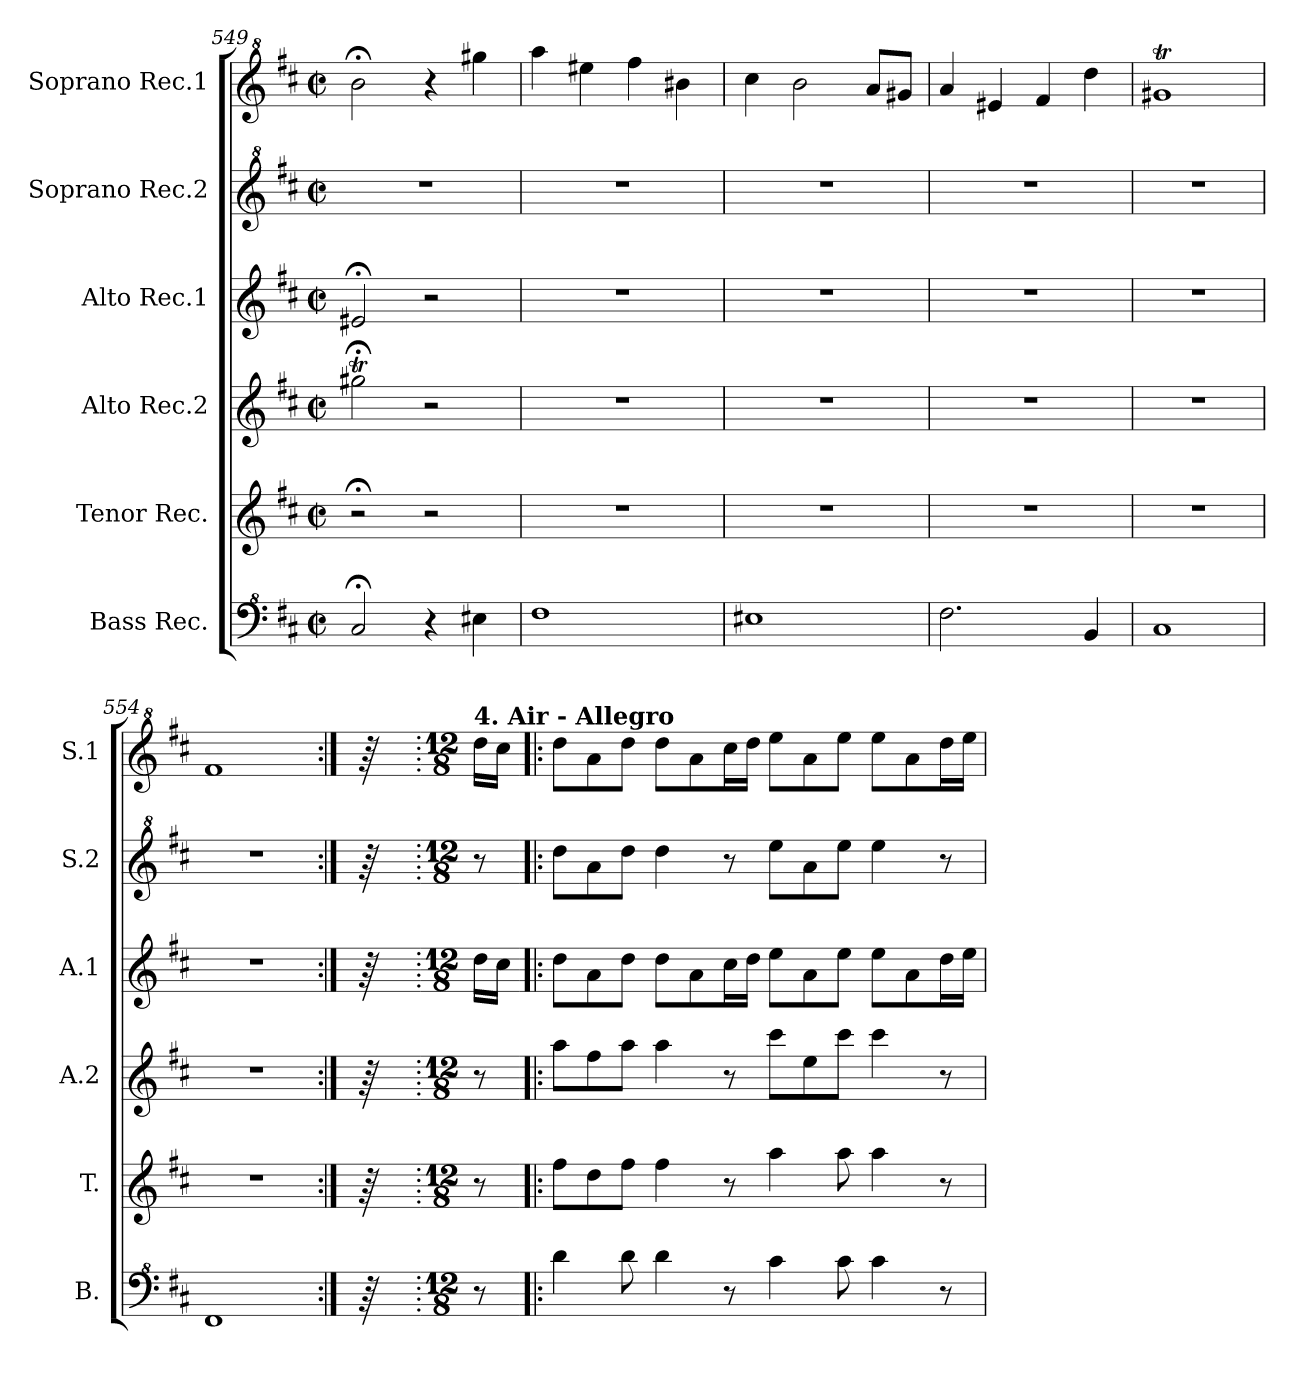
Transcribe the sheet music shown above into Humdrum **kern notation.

**kern	**kern	**kern	**kern	**kern	**kern
*part6	*part5	*part4	*part3	*part2	*part1
*staff6	*staff5	*staff4	*staff3	*staff2	*staff1
*I"Bass Rec.	*I"Tenor Rec.	*I"Alto Rec.2	*I"Alto Rec.1	*I"Soprano Rec.2	*I"Soprano Rec.1
*I'B.	*I'T.	*I'A.2	*I'A.1	*I'S.2	*I'S.1
*clefF^4	*clefG2	*clefG2	*clefG2	*clefG^2	*clefG^2
*k[f#c#]	*k[f#c#]	*k[f#c#]	*k[f#c#]	*k[f#c#]	*k[f#c#]
*D:	*D:	*D:	*D:	*D:	*D:
*M2/2	*M2/2	*M2/2	*M2/2	*M2/2	*M2/2
*met(c|)	*met(c|)	*met(c|)	*met(c|)	*met(c|)	*met(c|)
=549	=549	=549	=549	=549	=549
2c#;</	2r;<	2gg#X;<t\	2e#X;</	1r	2bb;<\
4r	2r	2r	2r	.	4r
4e#X\	.	.	.	.	4ggg#X\
=550	=550	=550	=550	=550	=550
1f#	1r	1r	1r	1r	4aaa\
.	.	.	.	.	4eee#X\
.	.	.	.	.	4fff#\
.	.	.	.	.	4bb#X\
=551	=551	=551	=551	=551	=551
1e#X	1r	1r	1r	1r	4ccc#\
.	.	.	.	.	2bb\
.	.	.	.	.	8aa/L
.	.	.	.	.	8gg#X/J
=552	=552	=552	=552	=552	=552
2.f#\	1r	1r	1r	1r	4aa/
.	.	.	.	.	4ee#X/
.	.	.	.	.	4ff#/
4B/	.	.	.	.	4ddd\
=553	=553	=553	=553	=553	=553
1c#	1r	1r	1r	1r	1gg#Xt
=554	=554	=554	=554	=554	=554
1F#	1r	1r	1r	1r	1ff#
=555:|!	=555:|!	=555:|!	=555:|!	=555:|!	=555:|!
64r	64r	64r	64r	64r	64r
!!LO:LB:g=z
=555X2.	=555X2.	=555X2.	=555X2.	=555X2.	=555X2.
*M12/8	*M12/8	*M12/8	*M12/8	*M12/8	*M12/8
*	*	*	*	*	*MM150
!	!	!	!	!	!LO:TX:a:B:t=4. Air - Allegro
8r	8r	8r	16dd\LL	8r	16ddd\LL
.	.	.	16cc#\JJ	.	16ccc#\JJ
=556!|:	=556!|:	=556!|:	=556!|:	=556!|:	=556!|:
4dd\	8ff#\L	8aa\L	8dd\L	8ddd\L	8ddd\L
.	8dd\	8ff#\	8a\	8aa\	8aa\
8dd\	8ff#\J	8aa\J	8dd\J	8ddd\J	8ddd\J
4dd\	4ff#\	4aa\	8dd\L	4ddd\	8ddd\L
.	.	.	8a\	.	8aa\
8r	8r	8r	16cc#\L	8r	16ccc#\L
.	.	.	16dd\JJ	.	16ddd\JJ
4cc#\	4aa\	8ccc#\L	8ee\L	8eee\L	8eee\L
.	.	8ee\	8a\	8aa\	8aa\
8cc#\	8aa\	8ccc#\J	8ee\J	8eee\J	8eee\J
4cc#\	4aa\	4ccc#\	8ee\L	4eee\	8eee\L
.	.	.	8a\	.	8aa\
8r	8r	8r	16dd\L	8r	16ddd\L
.	.	.	16ee\JJ	.	16eee\JJ
=	=	=	=	=	=
*-	*-	*-	*-	*-	*-
